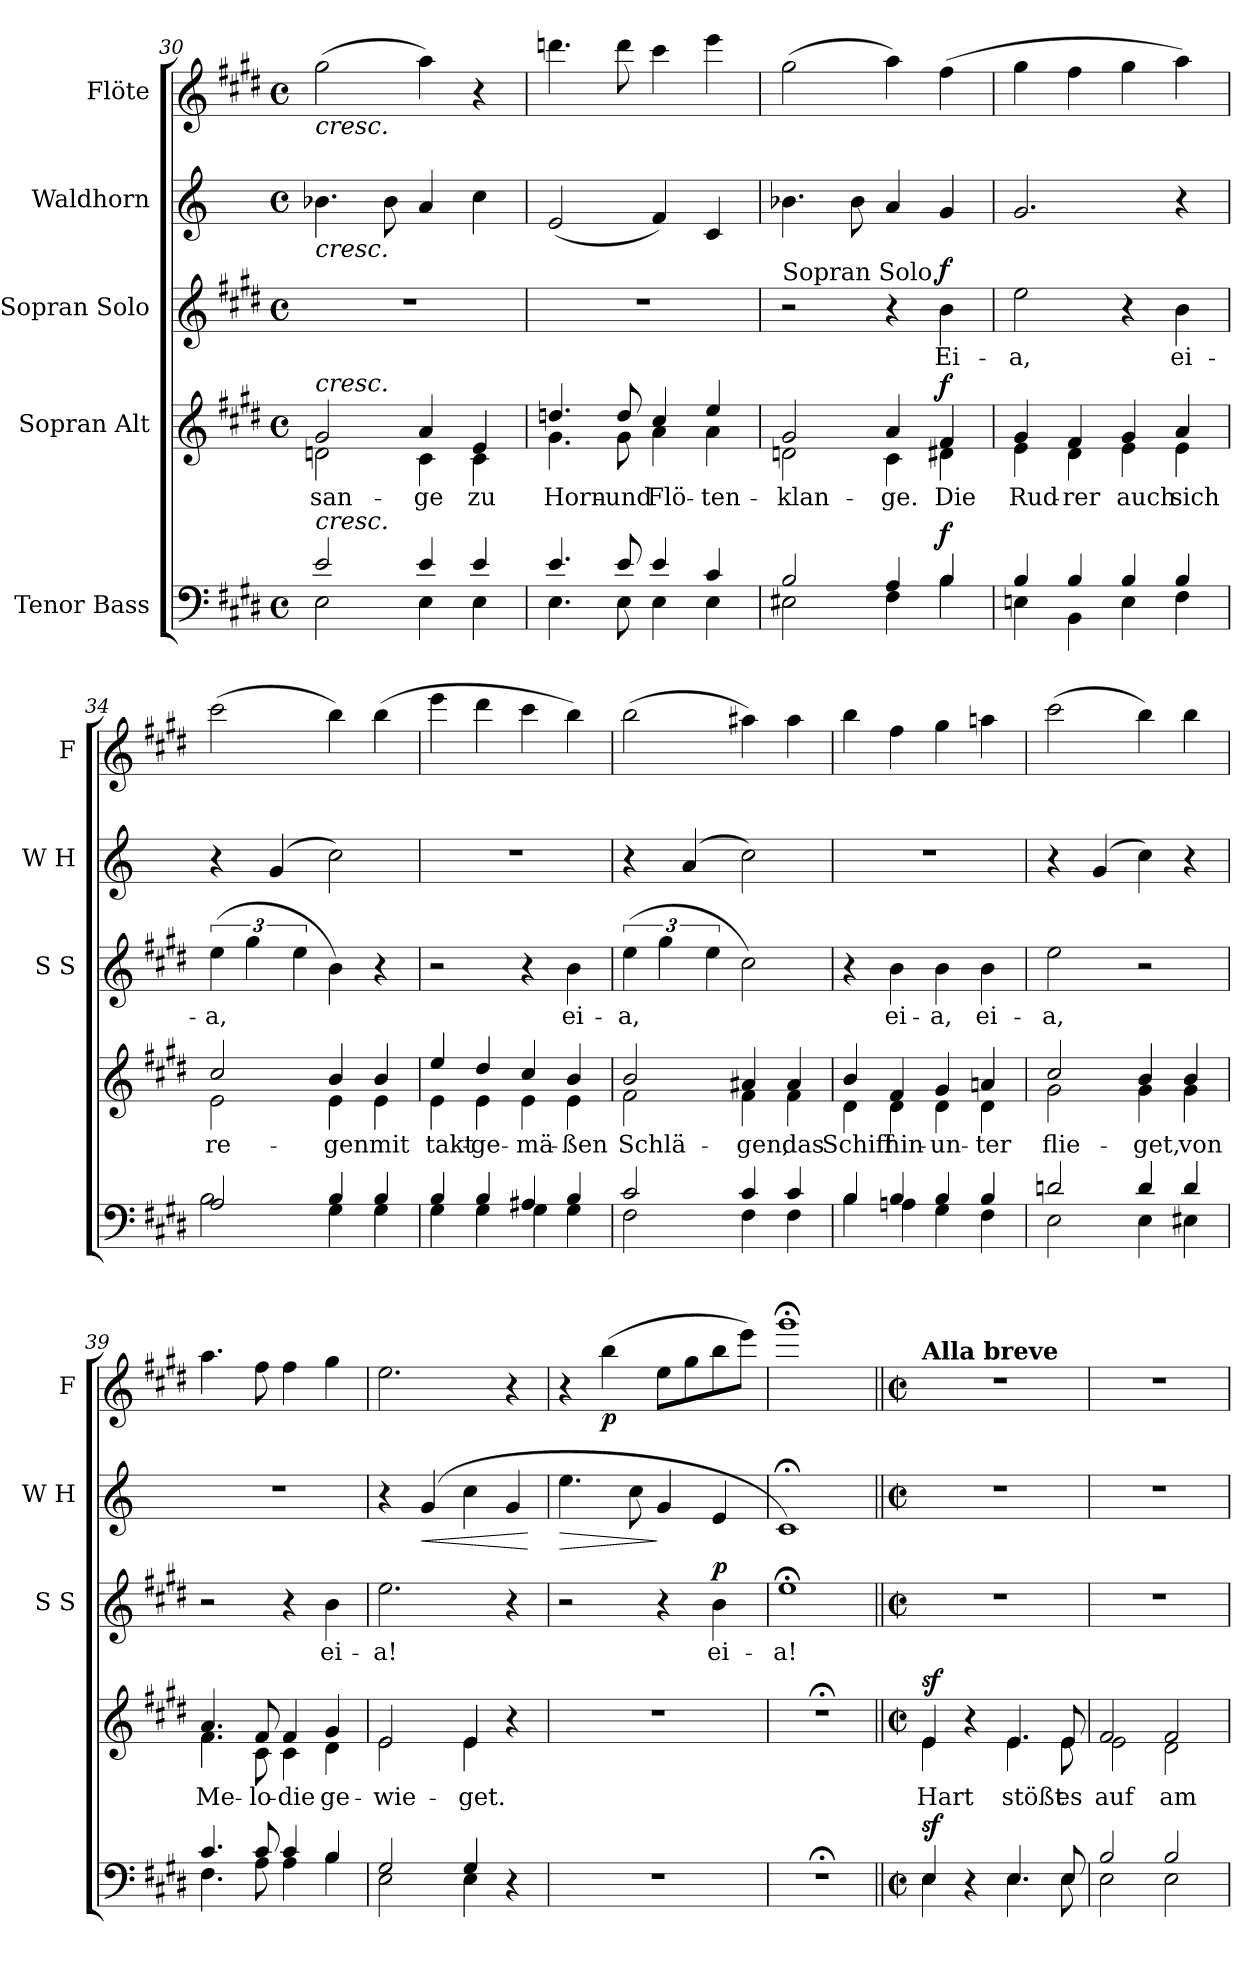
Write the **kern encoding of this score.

**kern	**dynam	**kern	**text	**dynam	**kern	**text	**dynam	**kern	**dynam	**kern	**dynam
*part5	*part5	*part4	*part4	*part4	*part3	*part3	*part3	*part2	*part2	*part1	*part1
*staff5	*staff5	*staff4	*staff4	*staff4	*staff3	*staff3	*staff3	*staff2	*staff2	*staff1	*staff1
*I"Tenor Bass	*	*I"Sopran Alt	*	*	*I"Sopran Solo	*	*	*I"Waldhorn	*	*I"Flöte	*
*	*	*	*	*	*I'S S	*	*	*I'W H	*	*I'F	*
*clefF4	*	*clefG2	*	*	*clefG2	*	*	*clefG2	*	*clefG2	*
*	*	*	*	*	*	*	*	*ITrd5c8	*	*	*
*k[f#c#g#d#]	*	*k[f#c#g#d#]	*	*	*k[f#c#g#d#]	*	*	*k[f#c#g#d#]	*	*k[f#c#g#d#]	*
*M4/4	*	*M4/4	*	*	*M4/4	*	*	*M4/4	*	*M4/4	*
*met(c)	*	*met(c)	*	*	*met(c)	*	*	*met(c)	*	*met(c)	*
=30	=30	=30	=30	=30	=30	=30	=30	=30	=30	=30	=30
*^	*	*^	*	*	*	*	*	*	*	*	*
!	!	!	!	!	!	!	!	!	!	!	!	!LO:TX:b:i:t=cresc.	!
!	!	!	!	!	!	!	!	!	!	!LO:TX:b:i:t=cresc.	!	!	!
!	!	!	!LO:TX:a:i:t=cresc.	!	!	!	!	!	!	!	!	!	!
!LO:TX:a:i:t=cresc.	!	!	!	!	!	!	!	!	!	!	!	!	!
2e/	2E\	.	2g#/	2dn\	-san-	.	1r	.	.	4.dn\	.	(2gg#\	.
.	.	.	.	.	.	.	.	.	.	8d\	.	.	.
4e/	4E\	.	4a/	4c#\	-ge	.	.	.	.	4c#/	.	4aa\)	.
4e/	4E\	.	4e/	4c#\	zu	.	.	.	.	4e\	.	4r	.
=31	=31	=31	=31	=31	=31	=31	=31	=31	=31	=31	=31	=31	=31
4.e/	4.E\	.	4.ddn/	4.g#\	-Horn-	.	1r	.	.	(2G#/	.	4.dddn\	.
8e/	8E\	.	8dd/	8g#\	und	.	.	.	.	.	.	8ddd\	.
4e/	4E\	.	4cc#/	4a\	Flö-	.	.	.	.	4A/)	.	4ccc#\	.
4c#/	4E\	.	4ee/	4a\	-ten-	.	.	.	.	4E/	.	4eee\	.
=32	=32	=32	=32	=32	=32	=32	=32	=32	=32	=32	=32	=32	=32
!	!	!	!	!	!	!	!LO:TX:a:t=Sopran Solo	!	!	!	!	!	!
2B/	2E#X\	.	2g#/	2dn\	-klan-	.	2r	.	.	4.dn\	.	(2gg#\	.
.	.	.	.	.	.	.	.	.	.	8d\	.	.	.
4A/	4F#\	.	4a/	4c#\	-ge.	.	4r	.	.	4c#/	.	4aa\)	.
!	!	!LO:DY:a	!	!	!	!LO:DY:a	!	!	!LO:DY:a	!	!	!	!
4B/	4B\	f	4f#/	4d#X\	Die	f	4b\	Ei-	f	4B/	.	(4ff#\	.
!!LO:LB:g=z
=33	=33	=33	=33	=33	=33	=33	=33	=33	=33	=33	=33	=33	=33
4B/	4En\	.	4g#/	4e\	Rud-	.	2ee\	-a,	.	2.B/	.	4gg#\	.
4B/	4BB\	.	4f#/	4d#\	-rer	.	.	.	.	.	.	4ff#\	.
4B/	4E\	.	4g#/	4e\	auch	.	4r	.	.	.	.	4gg#\	.
4B/	4F#\	.	4a/	4e\	sich	.	4b\	ei-	.	4r	.	4aa\)	.
=34	=34	=34	=34	=34	=34	=34	=34	=34	=34	=34	=34	=34	=34
2A/	2B\	.	2cc#/	2e\	re-	.	(6ee\	-a,	.	4r	.	(2ccc#\	.
.	.	.	.	.	.	.	6gg#\	.	.	.	.	.	.
.	.	.	.	.	.	.	.	.	.	(4B/	.	.	.
.	.	.	.	.	.	.	6ee\	.	.	.	.	.	.
4B/	4G#\	.	4b/	4e\	-gen	.	4b\)	.	.	2e\)	.	4bb\)	.
4B/	4G#\	.	4b/	4e\	mit	.	4r	.	.	.	.	(4bb\	.
=35	=35	=35	=35	=35	=35	=35	=35	=35	=35	=35	=35	=35	=35
4B/	4G#\	.	4ee/	4e\	takt-	.	2r	.	.	1r	.	4eee\	.
4B/	4G#\	.	4dd#/	4e\	-ge-	.	.	.	.	.	.	4ddd#\	.
4A#X/	4G#\	.	4cc#/	4e\	-mä-	.	4r	.	.	.	.	4ccc#\	.
4B/	4G#\	.	4b/	4e\	-ßen	.	4b\	ei-	.	.	.	4bb\)	.
=36	=36	=36	=36	=36	=36	=36	=36	=36	=36	=36	=36	=36	=36
2c#/	2F#\	.	2b/	2f#\	Schlä-	.	(6ee\	-a,	.	4r	.	(2bb\	.
.	.	.	.	.	.	.	6gg#\	.	.	.	.	.	.
.	.	.	.	.	.	.	.	.	.	(4c#/	.	.	.
.	.	.	.	.	.	.	6ee\	.	.	.	.	.	.
4c#/	4F#\	.	4a#X/	4f#\	-gen,	.	2cc#\)	.	.	2e\)	.	4aa#X\)	.
4c#/	4F#\	.	4a#/	4f#\	das	.	.	.	.	.	.	4aa#\	.
=37	=37	=37	=37	=37	=37	=37	=37	=37	=37	=37	=37	=37	=37
4B/	4B\	.	4b/	4d#\	Schiff	.	4r	.	.	1r	.	4bb\	.
4B/	4An\	.	4f#/	4d#\	hin-	.	4b\	ei-	.	.	.	4ff#\	.
4B/	4G#\	.	4g#/	4d#\	-un-	.	4b\	-a,	.	.	.	4gg#\	.
4B/	4F#\	.	4an/	4d#\	-ter	.	4b\	ei-	.	.	.	4aan\	.
!!LO:PB:g=z
=38	=38	=38	=38	=38	=38	=38	=38	=38	=38	=38	=38	=38	=38
2dn/	2E\	.	2cc#/	2g#\	flie-	.	2ee\	-a,	.	4r	.	(2ccc#\	.
.	.	.	.	.	.	.	.	.	.	(4B/	.	.	.
4d/	4E\	.	4b/	4g#\	-get,	.	2r	.	.	4e\)	.	4bb\)	.
4d/	4E#X\	.	4b/	4g#\	von	.	.	.	.	4r	.	4bb\	.
=39	=39	=39	=39	=39	=39	=39	=39	=39	=39	=39	=39	=39	=39
4.c#/	4.F#\	.	4.a/	4.f#\	Me-	.	2r	.	.	1r	.	4.aa\	.
8c#/	8A\	.	8f#/	8c#\	-lo-	.	.	.	.	.	.	8ff#\	.
4c#/	4A\	.	4f#/	4c#\	-die	.	4r	.	.	.	.	4ff#\	.
4B/	4B\	.	4g#/	4d#\	ge-	.	4b\	ei-	.	.	.	4gg#\	.
=40	=40	=40	=40	=40	=40	=40	=40	=40	=40	=40	=40	=40	=40
2G#/	2E\	.	2e/	2e\	-wie-	.	2.ee\	-a!	.	4r	.	2.ee\	.
!	!	!	!	!	!	!	!	!	!	!	!LO:HP:b	!	!
.	.	.	.	.	.	.	.	.	.	(4B/	<	.	.
4G#/	4E\	.	4e/	4e\	-get.	.	.	.	.	4e\	.	.	.
4r	4ryy	.	4r	4ryy	.	.	4r	.	.	4B/	.	4r	.
*v	*v	*	*	*	*	*	*	*	*	*	*	*	*
*	*	*v	*v	*	*	*	*	*	*	*	*	*
.	.	.	.	.	.	.	.	.	[	.	.
=41	=41	=41	=41	=41	=41	=41	=41	=41	=41	=41	=41
!	!	!	!	!	!	!	!	!	!LO:HP:b	!	!
1r	.	1r	.	.	2r	.	.	4.g#\	>	4r	.
!	!	!	!	!	!	!	!	!	!	!	!LO:DY:b
.	.	.	.	.	.	.	.	.	.	(4bb\	p
.	.	.	.	.	.	.	.	8e\	.	.	.
.	.	.	.	.	4r	.	.	4B/	]	8ee\L	.
.	.	.	.	.	.	.	.	.	.	8gg#\	.
!	!	!	!	!	!	!	!LO:DY:a	!	!	!	!
.	.	.	.	.	4b\	ei-	p	4G#/	.	8bb\	.
.	.	.	.	.	.	.	.	.	.	8eee\J)	.
=42	=42	=42	=42	=42	=42	=42	=42	=42	=42	=42	=42
1r;<	.	1r;<	.	.	1ee;<	-a!	.	1E;<)	.	1ggg#;<	.
!!LO:LB:g=z
=43||	=43||	=43||	=43||	=43||	=43||	=43||	=43||	=43||	=43||	=43||	=43||
*M2/2	*	*M2/2	*	*	*M2/2	*	*	*M2/2	*	*M2/2	*
*met(c|)	*	*met(c|)	*	*	*met(c|)	*	*	*met(c|)	*	*met(c|)	*
*^	*	*^	*	*	*	*	*	*	*	*	*
!	!	!	!	!	!	!	!	!	!	!	!	!LO:TX:a:B:t=Alla breve	!
!	!	!LO:DY:a	!	!	!	!LO:DY:a	!	!	!	!	!	!	!
4E/	4E\	sf	4e/	4e\	Hart	sf	1r	.	.	1r	.	1r	.
4r	4ryy	.	4r	4ryy	.	.	.	.	.	.	.	.	.
4.E/	4.E\	.	4.e/	4.e\	stößt	.	.	.	.	.	.	.	.
8E/	8E\	.	8e/	8e\	es	.	.	.	.	.	.	.	.
=44	=44	=44	=44	=44	=44	=44	=44	=44	=44	=44	=44	=44	=44
2B/	2E\	.	2f#/	2e\	auf	.	1r	.	.	1r	.	1r	.
2B/	2E\	.	2f#/	2d#\	am	.	.	.	.	.	.	.	.
*v	*v	*	*	*	*	*	*	*	*	*	*	*	*
*	*	*v	*v	*	*	*	*	*	*	*	*	*
=	=	=	=	=	=	=	=	=	=	=	=
*-	*-	*-	*-	*-	*-	*-	*-	*-	*-	*-	*-
